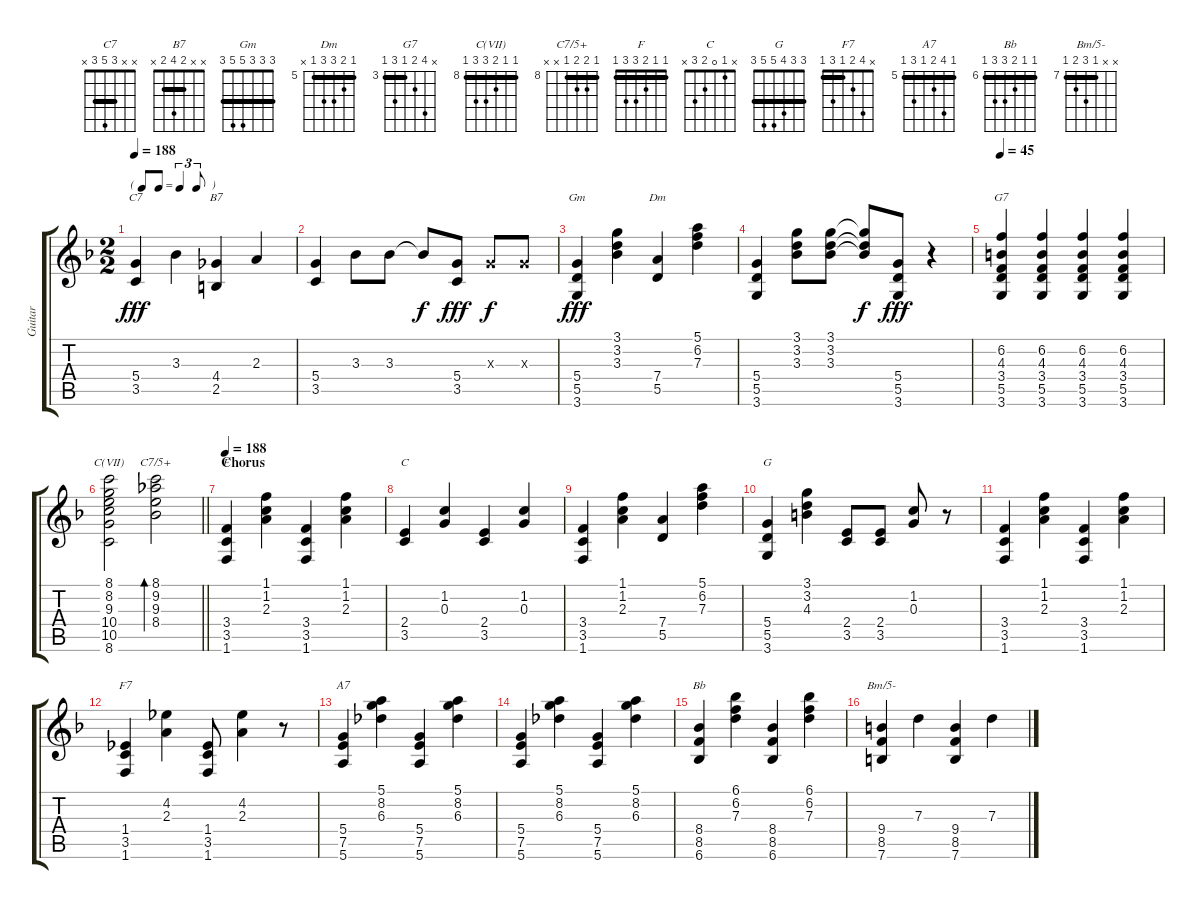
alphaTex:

\track ("Guitar" "Guitar") {instrument acousticguitarsteel}
\staff {score tabs}
\tuning (E4 B3 G3 D3 A2 E2) {hide}
\chord ("C7" x x 3 5 3 x) {barre 3}
\chord ("B7" x x 2 4 2 x) {barre 2}
\chord ("Gm" 3 3 3 5 5 3) {barre 3}
\chord ("Dm" 5 6 7 7 5 x) {firstfret 5 barre 5}
\chord ("G7" x 6 4 3 5 3) {firstfret 3 barre 3}
\chord ("C(VII)" 8 8 9 10 10 8) {firstfret 8 barre 8}
\chord ("C7/5+" 8 9 9 8 x x) {firstfret 8 barre 8}
\chord ("F" 1 1 2 3 3 1) {barre 1}
\chord ("C" x 1 0 2 3 x)
\chord ("G" 3 3 4 5 5 3) {barre 3}
\chord ("F7" x 4 2 1 3 1) {barre 1}
\chord ("A7" 5 8 6 5 7 5) {firstfret 5 barre 5}
\chord ("Bb" 6 6 7 8 8 6) {firstfret 6 barre 6}
\chord ("Bm/5-" x x 7 9 8 7) {firstfret 7 barre 7}
\ts (2 2)
\tf triplet8th
\tempo 188
\clef g2
\ks f
(5.4 3.5).4{ch "C7" dy fff} 3.3.4 (4.4 2.5).4{ch "B7"} 2.3.4 |
(5.4 3.5).4 3.3.8 3.3.8 3.3{t}.8{dy f} (5.4 3.5).8{dy fff} 0.3{x}.8{dy f} 0.3{x}.8 |
(5.4 5.5 3.6).4{ch "Gm" dy fff} (3.1 3.2 3.3).4 (7.4 5.5).4{ch "Dm"} (5.1 6.2 7.3).4 |
(5.4 5.5 3.6).4 (3.1 3.2 3.3).8 (3.1 3.2 3.3).8 (3.1{t} 3.2{t} 3.3{t}).8{dy f} (5.4 5.5 3.6).8{dy fff} r.4 |
\tempo 45
(6.2 4.3 3.4 5.5 3.6).4{ch "G7"} (6.2 4.3 3.4 5.5 3.6).4 (6.2 4.3 3.4 5.5 3.6).4 (6.2 4.3 3.4 5.5 3.6).4 |
\barLineRight lightlight
(8.1 8.2 9.3 10.4 10.5 8.6).2{ch "C(VII)"} (8.1 9.2 9.3 8.4).2{bd 240 ch "C7/5+"} |
\section ("" "Chorus")
\tempo 188
(3.4 3.5 1.6).4{ch "F"} (1.1 1.2 2.3).4 (3.4 3.5 1.6).4 (1.1 1.2 2.3).4 |
(2.4 3.5).4{ch "C"} (1.2 0.3).4 (2.4 3.5).4 (1.2 0.3).4 |
(3.4 3.5 1.6).4 (1.1 1.2 2.3).4 (7.4 5.5).4 (5.1 6.2 7.3).4 |
(5.4 5.5 3.6).4{ch "G"} (3.1 3.2 4.3).4 (2.4 3.5).8 (2.4 3.5).8 (1.2 0.3).8 r.8 |
(3.4 3.5 1.6).4 (1.1 1.2 2.3).4 (3.4 3.5 1.6).4 (1.1 1.2 2.3).4 |
(1.4 3.5 1.6).4{ch "F7"} (4.2 2.3).4 (1.4 3.5 1.6).8 (4.2 2.3).4 r.8 |
(5.4 7.5 5.6).4{ch "A7"} (5.1 8.2 6.3).4 (5.4 7.5 5.6).4 (5.1 8.2 6.3).4 |
(5.4 7.5 5.6).4 (5.1 8.2 6.3).4 (5.4 7.5 5.6).4 (5.1 8.2 6.3).4 |
(8.4 8.5 6.6).4{ch "Bb"} (6.1 6.2 7.3).4 (8.4 8.5 6.6).4 (6.1 6.2 7.3).4 |
(9.4 8.5 7.6).4{ch "Bm/5-"} 7.3.4 (9.4 8.5 7.6).4 7.3.4
